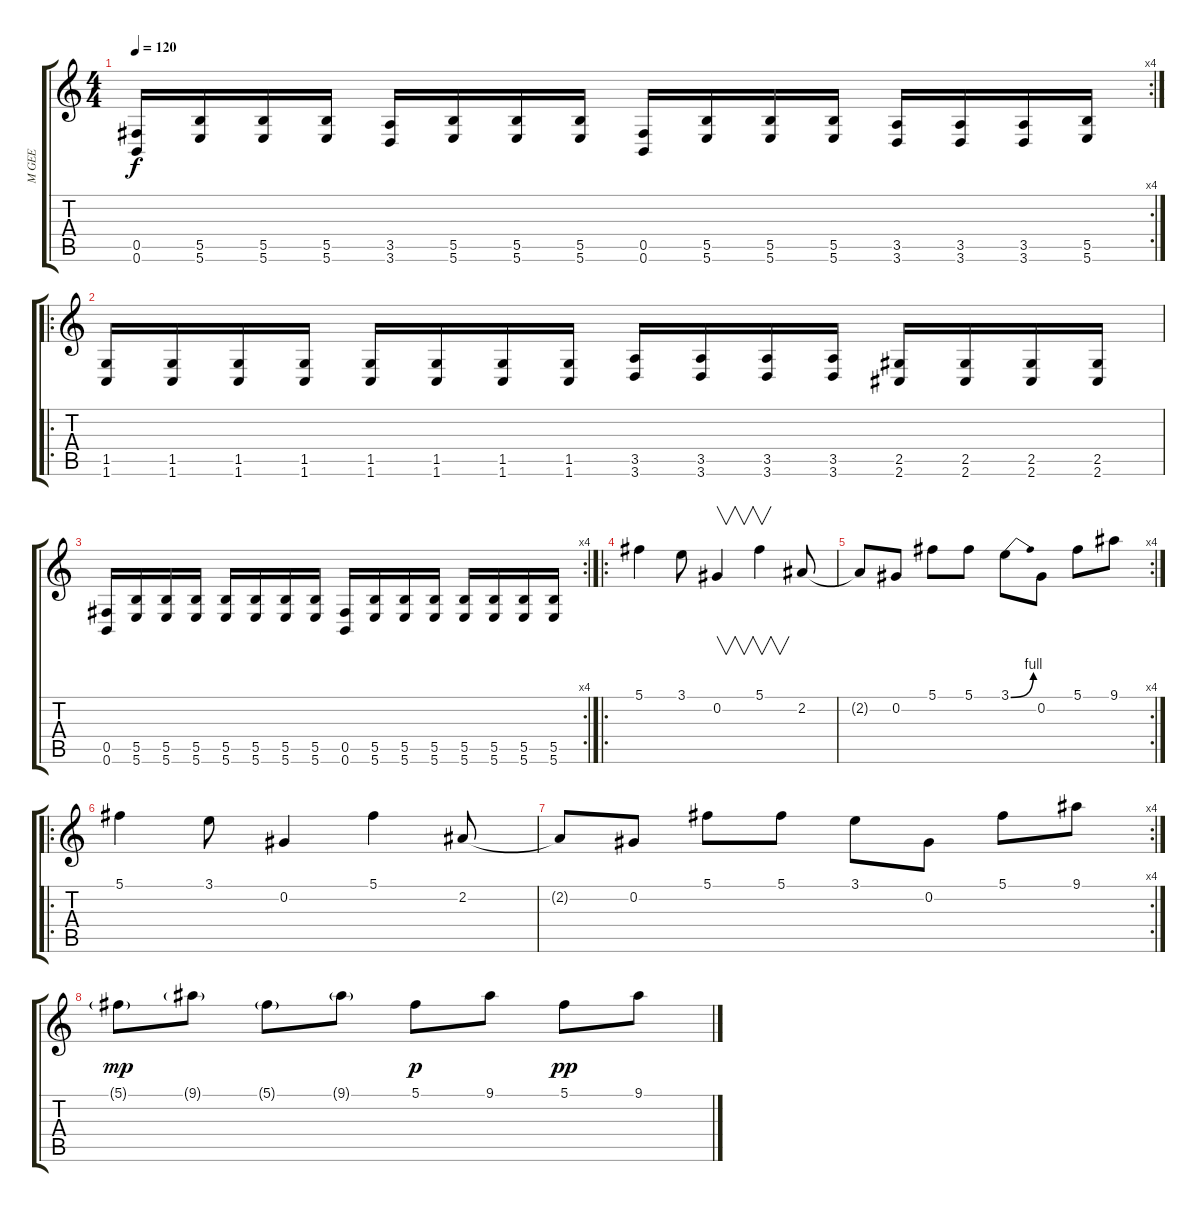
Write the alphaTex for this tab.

\track ("M GEE" "M GEE") {instrument acousticguitarsteel}
\staff {score tabs}
\tuning (Db4 Ab3 E3 B2 Gb2 B1) {hide}
\rc 4
\ts (4 4)
\tempo 120
\clef g2
\ks c
(0.5 0.6).16{dy f} (5.5 5.6).16 (5.5 5.6).16 (5.5 5.6).16 (3.5 3.6).16 (5.5 5.6).16 (5.5 5.6).16 (5.5 5.6).16 (0.5 0.6).16 (5.5 5.6).16 (5.5 5.6).16 (5.5 5.6).16 (3.5 3.6).16 (3.5 3.6).16 (3.5 3.6).16 (5.5 5.6).16 |
\ro
(1.5 1.6).16{instrument distortionguitar} (1.5 1.6).16 (1.5 1.6).16 (1.5 1.6).16 (1.5 1.6).16 (1.5 1.6).16 (1.5 1.6).16 (1.5 1.6).16 (3.5 3.6).16 (3.5 3.6).16 (3.5 3.6).16 (3.5 3.6).16 (2.5 2.6).16 (2.5 2.6).16 (2.5 2.6).16 (2.5 2.6).16 |
\rc 4
(0.5 0.6).16 (5.5 5.6).16 (5.5 5.6).16 (5.5 5.6).16 (5.5 5.6).16 (5.5 5.6).16 (5.5 5.6).16 (5.5 5.6).16 (0.5 0.6).16 (5.5 5.6).16 (5.5 5.6).16 (5.5 5.6).16 (5.5 5.6).16 (5.5 5.6).16 (5.5 5.6).16 (5.5 5.6).16 |
\ro
5.1.4{instrument distortionguitar} 3.1.8 0.2.4{v} 5.1.4{v} 2.2.8 |
\rc 4
2.2{t}.8 0.2.8 5.1.8 5.1.8 3.1{be (bend 0 0 60 4)}.8 0.2.8 5.1.8 9.1.8 |
\ro
5.1.4{instrument distortionguitar} 3.1.8 0.2.4 5.1.4 2.2.8 |
\rc 4
2.2{t}.8 0.2.8 5.1.8 5.1.8 3.1.8 0.2.8 5.1.8 9.1.8 |
5.1{g}.8{dy mp instrument distortionguitar} 9.1{g}.8 5.1{g}.8 9.1{g}.8 5.1.8{dy p} 9.1.8 5.1.8{dy pp} 9.1.8
